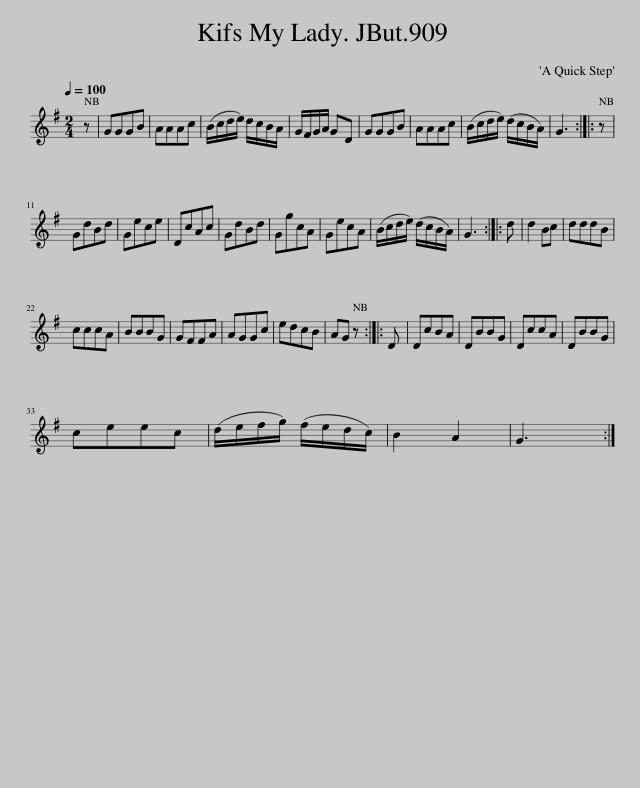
X:1
L:1/8
Q:1/4=100
M:2/4
I:linebreak $
K:G
V:1 treble
V:1
 z | GGGB | AAAc | (B/c/d/e/) d/c/B/A/ | G/F/G/A/ GD | %5
 GGGB | AAAc | (B/c/d/e/) (d/c/B/A/) | G3 :: z |$ %10
 GdBd | Gece | DcAc | GdBd | GgcA | %15
 GecA | (B/c/d/e/) (d/c/B/A/) | G3 :: d | d2 Bc | %20
 dddB |$ cccA | BBBG | GFFA | AGGc | %25
 edcB | AG z :: D | DcBA | DBBG | %30
 DccA | DBBG |$ ceec | (d/e/f/g/) (f/e/d/c/) | B2 A2 | %35
 G3 :| %36
